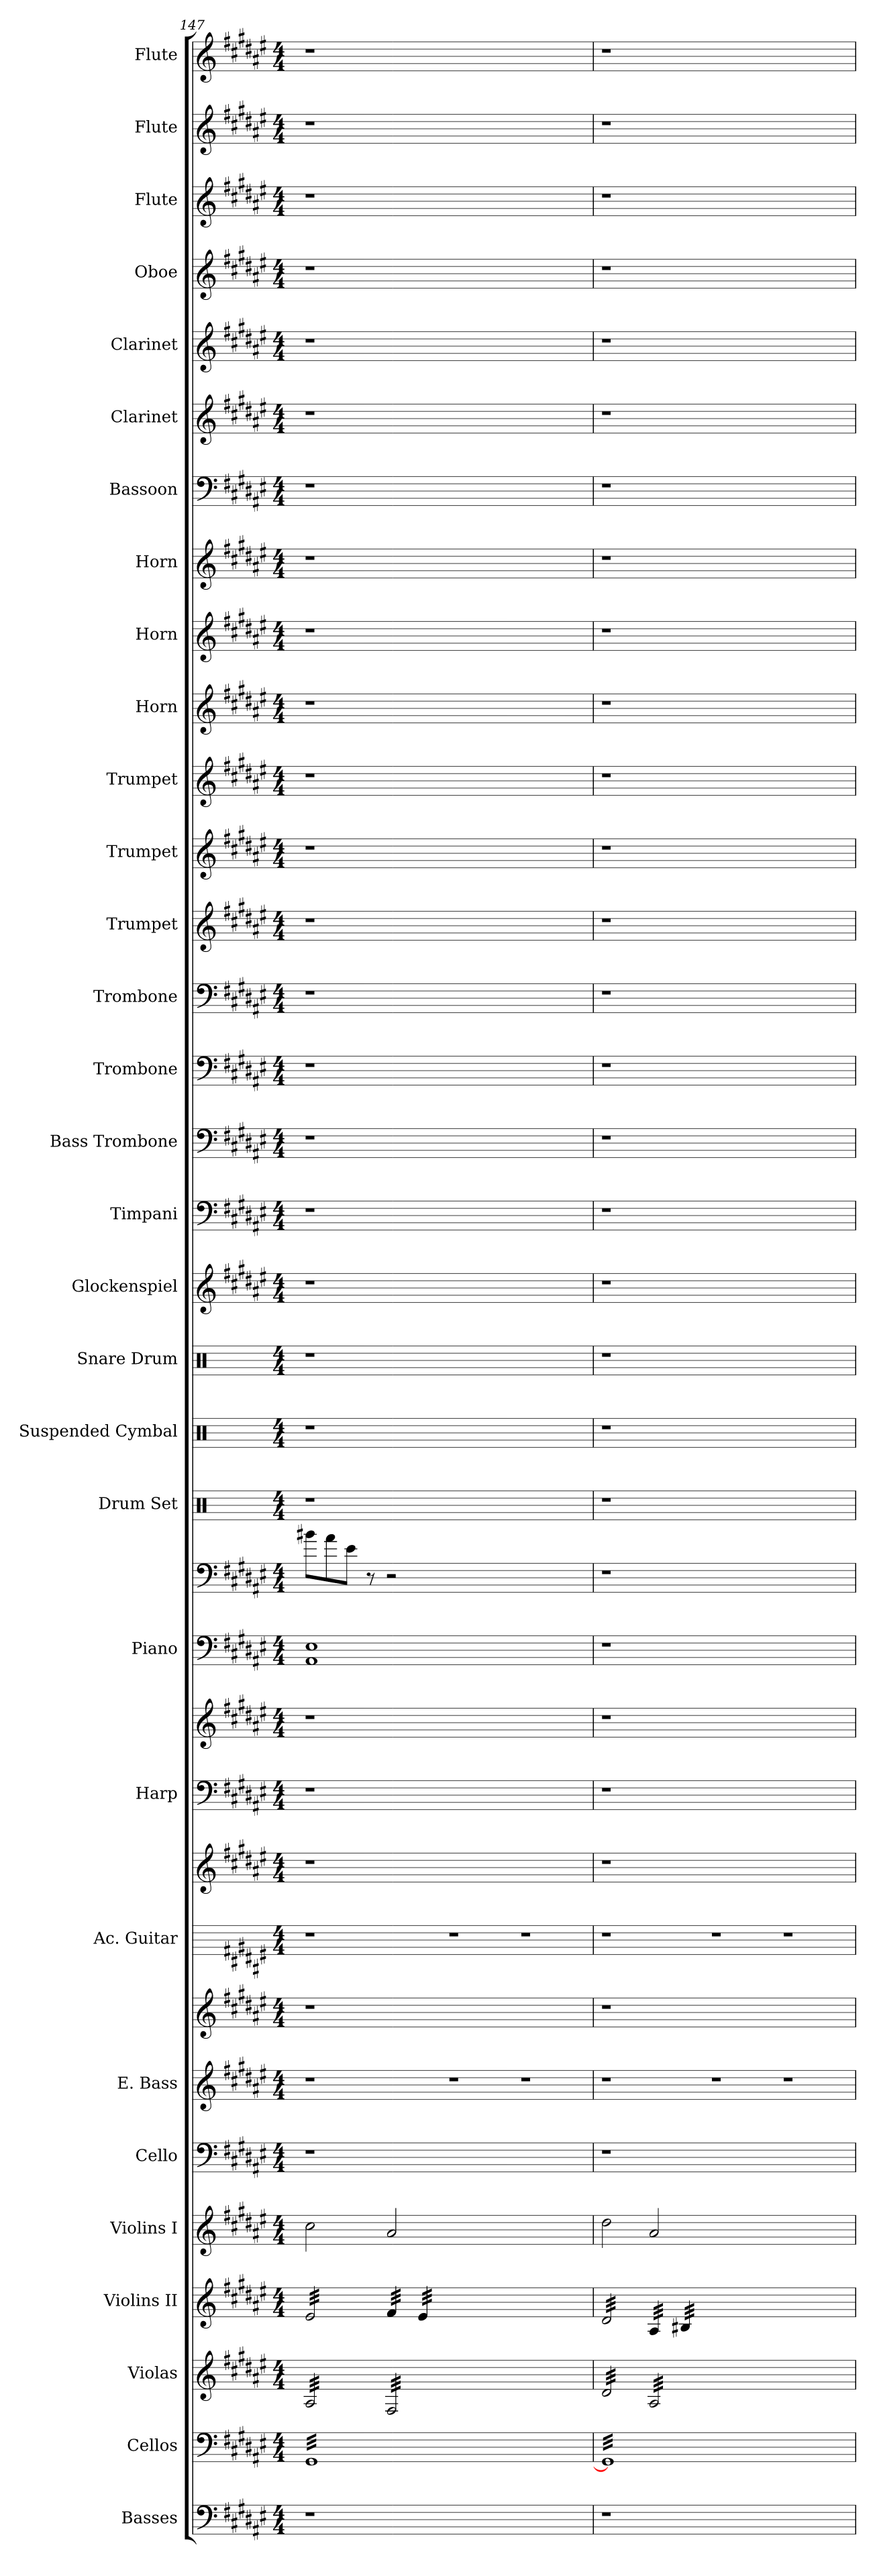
**kern	**kern	**kern	**kern	**kern	**kern	**kern	**kern	**kern	**kern	**kern	**kern	**kern	**kern	**kern	**kern	**kern	**kern	**kern	**kern	**kern	**kern	**kern	**kern	**kern	**kern	**kern	**kern	**kern	**kern	**kern	**kern	**kern	**kern	**kern
*part31	*part30	*part29	*part28	*part27	*part26	*part25	*part25	*part24	*part24	*part23	*part23	*part22	*part22	*part21	*part20	*part19	*part18	*part17	*part16	*part15	*part14	*part13	*part12	*part11	*part10	*part9	*part8	*part7	*part6	*part5	*part4	*part3	*part2	*part1
*staff35	*staff34	*staff33	*staff32	*staff31	*staff30	*staff29	*staff28	*staff27	*staff26	*staff25	*staff24	*staff23	*staff22	*staff21	*staff20	*staff19	*staff18	*staff17	*staff16	*staff15	*staff14	*staff13	*staff12	*staff11	*staff10	*staff9	*staff8	*staff7	*staff6	*staff5	*staff4	*staff3	*staff2	*staff1
*I"Basses	*I"Cellos	*I"Violas	*I"Violins II	*I"Violins I	*I"Cello	*I"E. Bass	*	*I"Ac. Guitar	*	*I"Harp	*	*I"Piano	*	*I"Drum Set	*I"Suspended Cymbal	*I"Snare Drum	*I"Glockenspiel	*I"Timpani	*I"Bass Trombone	*I"Trombone	*I"Trombone	*I"Trumpet	*I"Trumpet	*I"Trumpet	*I"Horn	*I"Horn	*I"Horn	*I"Bassoon	*I"Clarinet	*I"Clarinet	*I"Oboe	*I"Flute	*I"Flute	*I"Flute
*	*	*	*	*	*	*	*	*	*	*	*	*	*	*	*I'Cym	*I'Sn Dr	*	*	*	*	*	*	*	*	*	*	*	*	*	*	*	*	*	*
*clefF4	*clefF4	*clefG2	*clefG2	*clefG2	*clefF4	*clefG2	*clefG2	*	*clefG2	*clefF4	*clefG2	*clefF4	*clefF4	*clefX	*clefX	*clefX	*clefG2	*clefF4	*clefF4	*clefF4	*clefF4	*clefG2	*clefG2	*clefG2	*clefG2	*clefG2	*clefG2	*clefF4	*clefG2	*clefG2	*clefG2	*clefG2	*clefG2	*clefG2
*ITrd7c12	*	*	*	*	*	*ITrd7c12	*ITrd7c12	*ITrd7c12	*ITrd7c12	*	*	*	*	*	*	*	*ITrd-14c-24	*	*	*	*	*	*	*	*	*	*	*	*	*	*	*ITrd-7c-12	*	*
*k[f#c#g#d#a#e#]	*k[f#c#g#d#a#e#]	*k[f#c#g#d#a#e#]	*k[f#c#g#d#a#e#]	*k[f#c#g#d#a#e#]	*k[f#c#g#d#a#e#]	*k[f#c#g#d#a#e#]	*k[f#c#g#d#a#e#]	*k[f#c#g#d#a#e#]	*k[f#c#g#d#a#e#]	*k[f#c#g#d#a#e#]	*k[f#c#g#d#a#e#]	*k[f#c#g#d#a#e#]	*k[f#c#g#d#a#e#]	*	*	*	*k[f#c#g#d#a#e#]	*k[f#c#g#d#a#e#]	*k[f#c#g#d#a#e#]	*k[f#c#g#d#a#e#]	*k[f#c#g#d#a#e#]	*k[f#c#g#d#a#e#]	*k[f#c#g#d#a#e#]	*k[f#c#g#d#a#e#]	*k[f#c#g#d#a#e#]	*k[f#c#g#d#a#e#]	*k[f#c#g#d#a#e#]	*k[f#c#g#d#a#e#]	*k[f#c#g#d#a#e#]	*k[f#c#g#d#a#e#]	*k[f#c#g#d#a#e#]	*k[f#c#g#d#a#e#]	*k[f#c#g#d#a#e#]	*k[f#c#g#d#a#e#]
*F#:	*F#:	*F#:	*F#:	*F#:	*F#:	*F#:	*F#:	*F#:	*F#:	*F#:	*F#:	*F#:	*F#:	*	*	*	*F#:	*F#:	*F#:	*F#:	*F#:	*F#:	*F#:	*F#:	*F#:	*F#:	*F#:	*F#:	*F#:	*F#:	*F#:	*F#:	*F#:	*F#:
*M4/4	*M4/4	*M4/4	*M4/4	*M4/4	*M4/4	*M4/4	*M4/4	*M4/4	*M4/4	*M4/4	*M4/4	*M4/4	*M4/4	*M4/4	*M4/4	*M4/4	*M4/4	*M4/4	*M4/4	*M4/4	*M4/4	*M4/4	*M4/4	*M4/4	*M4/4	*M4/4	*M4/4	*M4/4	*M4/4	*M4/4	*M4/4	*M4/4	*M4/4	*M4/4
*MM70	*MM70	*MM70	*MM70	*MM70	*MM70	*MM70	*MM70	*MM70	*MM70	*MM70	*MM70	*MM70	*MM70	*MM70	*MM70	*MM70	*MM70	*MM70	*MM70	*MM70	*MM70	*MM70	*MM70	*MM70	*MM70	*MM70	*MM70	*MM70	*MM70	*MM70	*MM70	*MM70	*MM70	*MM70
=147	=147	=147	=147	=147	=147	=147	=147	=147	=147	=147	=147	=147	=147	=147	=147	=147	=147	=147	=147	=147	=147	=147	=147	=147	=147	=147	=147	=147	=147	=147	=147	=147	=147	=147
*	*tremolo	*	*	*	*	*	*	*	*	*	*	*	*	*	*	*	*	*	*	*	*	*	*	*	*	*	*	*	*	*	*	*	*	*
*	*	*tremolo	*	*	*	*	*	*	*	*	*	*	*	*	*	*	*	*	*	*	*	*	*	*	*	*	*	*	*	*	*	*	*	*
*	*	*	*tremolo	*	*	*	*	*	*	*	*	*	*	*	*	*	*	*	*	*	*	*	*	*	*	*	*	*	*	*	*	*	*	*
1r	32GG#LLL	32A#LLL	32e#LLL	2cc#	1r	1r	1r	1r	1r	1r	1r	1E# 1AA#	8b#XL	1r	1r	1r	1r	1r	1r	1r	1r	1r	1r	1r	1r	1r	1r	1r	1r	1r	1r	1r	1r	1r
.	32GG#	32A#	32e#	.	.	.	.	.	.	.	.	.	.	.	.	.	.	.	.	.	.	.	.	.	.	.	.	.	.	.	.	.	.	.
.	32GG#	32A#	32e#	.	.	.	.	.	.	.	.	.	.	.	.	.	.	.	.	.	.	.	.	.	.	.	.	.	.	.	.	.	.	.
.	32GG#	32A#	32e#	.	.	.	.	.	.	.	.	.	.	.	.	.	.	.	.	.	.	.	.	.	.	.	.	.	.	.	.	.	.	.
.	32GG#	32A#	32e#	.	.	.	.	.	.	.	.	.	8a#	.	.	.	.	.	.	.	.	.	.	.	.	.	.	.	.	.	.	.	.	.
.	32GG#	32A#	32e#	.	.	.	.	.	.	.	.	.	.	.	.	.	.	.	.	.	.	.	.	.	.	.	.	.	.	.	.	.	.	.
.	32GG#	32A#	32e#	.	.	.	.	.	.	.	.	.	.	.	.	.	.	.	.	.	.	.	.	.	.	.	.	.	.	.	.	.	.	.
.	32GG#	32A#	32e#	.	.	.	.	.	.	.	.	.	.	.	.	.	.	.	.	.	.	.	.	.	.	.	.	.	.	.	.	.	.	.
.	32GG#	32A#	32e#	.	.	.	.	.	.	.	.	.	8e#J	.	.	.	.	.	.	.	.	.	.	.	.	.	.	.	.	.	.	.	.	.
.	32GG#	32A#	32e#	.	.	.	.	.	.	.	.	.	.	.	.	.	.	.	.	.	.	.	.	.	.	.	.	.	.	.	.	.	.	.
.	32GG#	32A#	32e#	.	.	.	.	.	.	.	.	.	.	.	.	.	.	.	.	.	.	.	.	.	.	.	.	.	.	.	.	.	.	.
.	32GG#	32A#	32e#	.	.	.	.	.	.	.	.	.	.	.	.	.	.	.	.	.	.	.	.	.	.	.	.	.	.	.	.	.	.	.
.	32GG#	32A#	32e#	.	.	.	.	.	.	.	.	.	8r	.	.	.	.	.	.	.	.	.	.	.	.	.	.	.	.	.	.	.	.	.
.	32GG#	32A#	32e#	.	.	.	.	.	.	.	.	.	.	.	.	.	.	.	.	.	.	.	.	.	.	.	.	.	.	.	.	.	.	.
.	32GG#	32A#	32e#	.	.	.	.	.	.	.	.	.	.	.	.	.	.	.	.	.	.	.	.	.	.	.	.	.	.	.	.	.	.	.
.	32GG#	32A#JJJ	32e#JJJ	.	.	.	.	.	.	.	.	.	.	.	.	.	.	.	.	.	.	.	.	.	.	.	.	.	.	.	.	.	.	.
.	32GG#	32F#LLL	32f#LLL	2a#	.	.	.	.	.	.	.	.	2r	.	.	.	.	.	.	.	.	.	.	.	.	.	.	.	.	.	.	.	.	.
.	32GG#	32F#	32f#	.	.	.	.	.	.	.	.	.	.	.	.	.	.	.	.	.	.	.	.	.	.	.	.	.	.	.	.	.	.	.
.	32GG#	32F#	32f#	.	.	.	.	.	.	.	.	.	.	.	.	.	.	.	.	.	.	.	.	.	.	.	.	.	.	.	.	.	.	.
.	32GG#	32F#	32f#	.	.	.	.	.	.	.	.	.	.	.	.	.	.	.	.	.	.	.	.	.	.	.	.	.	.	.	.	.	.	.
.	32GG#	32F#	32f#	.	.	.	.	.	.	.	.	.	.	.	.	.	.	.	.	.	.	.	.	.	.	.	.	.	.	.	.	.	.	.
.	32GG#	32F#	32f#	.	.	.	.	.	.	.	.	.	.	.	.	.	.	.	.	.	.	.	.	.	.	.	.	.	.	.	.	.	.	.
.	32GG#	32F#	32f#	.	.	.	.	.	.	.	.	.	.	.	.	.	.	.	.	.	.	.	.	.	.	.	.	.	.	.	.	.	.	.
.	32GG#	32F#	32f#JJJ	.	.	.	.	.	.	.	.	.	.	.	.	.	.	.	.	.	.	.	.	.	.	.	.	.	.	.	.	.	.	.
.	32GG#	32F#	32e#LLL	.	.	.	.	.	.	.	.	.	.	.	.	.	.	.	.	.	.	.	.	.	.	.	.	.	.	.	.	.	.	.
.	32GG#	32F#	32e#	.	.	.	.	.	.	.	.	.	.	.	.	.	.	.	.	.	.	.	.	.	.	.	.	.	.	.	.	.	.	.
.	32GG#	32F#	32e#	.	.	.	.	.	.	.	.	.	.	.	.	.	.	.	.	.	.	.	.	.	.	.	.	.	.	.	.	.	.	.
.	32GG#	32F#	32e#	.	.	.	.	.	.	.	.	.	.	.	.	.	.	.	.	.	.	.	.	.	.	.	.	.	.	.	.	.	.	.
.	32GG#	32F#	32e#	.	.	.	.	.	.	.	.	.	.	.	.	.	.	.	.	.	.	.	.	.	.	.	.	.	.	.	.	.	.	.
.	32GG#	32F#	32e#	.	.	.	.	.	.	.	.	.	.	.	.	.	.	.	.	.	.	.	.	.	.	.	.	.	.	.	.	.	.	.
.	32GG#	32F#	32e#	.	.	.	.	.	.	.	.	.	.	.	.	.	.	.	.	.	.	.	.	.	.	.	.	.	.	.	.	.	.	.
.	32GG#JJJ	32F#JJJ	32e#JJJ	.	.	.	.	.	.	.	.	.	.	.	.	.	.	.	.	.	.	.	.	.	.	.	.	.	.	.	.	.	.	.
0ryy	0ryy	0ryy	0ryy	0ryy	0ryy	1r	0ryy	1r	0ryy	0ryy	0ryy	0ryy	0ryy	0ryy	0ryy	0ryy	0ryy	0ryy	0ryy	0ryy	0ryy	0ryy	0ryy	0ryy	0ryy	0ryy	0ryy	0ryy	0ryy	0ryy	0ryy	0ryy	0ryy	0ryy
.	.	.	.	.	.	1r	.	1r	.	.	.	.	.	.	.	.	.	.	.	.	.	.	.	.	.	.	.	.	.	.	.	.	.	.
=148	=148	=148	=148	=148	=148	=148	=148	=148	=148	=148	=148	=148	=148	=148	=148	=148	=148	=148	=148	=148	=148	=148	=148	=148	=148	=148	=148	=148	=148	=148	=148	=148	=148	=148
1r	32GG#]LLL	32d#LLL	32d#LLL	2dd#	1r	1r	1r	1r	1r	1r	1r	1r	1r	1r	1r	1r	1r	1r	1r	1r	1r	1r	1r	1r	1r	1r	1r	1r	1r	1r	1r	1r	1r	1r
.	32GG#	32d#	32d#	.	.	.	.	.	.	.	.	.	.	.	.	.	.	.	.	.	.	.	.	.	.	.	.	.	.	.	.	.	.	.
.	32GG#	32d#	32d#	.	.	.	.	.	.	.	.	.	.	.	.	.	.	.	.	.	.	.	.	.	.	.	.	.	.	.	.	.	.	.
.	32GG#	32d#	32d#	.	.	.	.	.	.	.	.	.	.	.	.	.	.	.	.	.	.	.	.	.	.	.	.	.	.	.	.	.	.	.
.	32GG#	32d#	32d#	.	.	.	.	.	.	.	.	.	.	.	.	.	.	.	.	.	.	.	.	.	.	.	.	.	.	.	.	.	.	.
.	32GG#	32d#	32d#	.	.	.	.	.	.	.	.	.	.	.	.	.	.	.	.	.	.	.	.	.	.	.	.	.	.	.	.	.	.	.
.	32GG#	32d#	32d#	.	.	.	.	.	.	.	.	.	.	.	.	.	.	.	.	.	.	.	.	.	.	.	.	.	.	.	.	.	.	.
.	32GG#	32d#	32d#	.	.	.	.	.	.	.	.	.	.	.	.	.	.	.	.	.	.	.	.	.	.	.	.	.	.	.	.	.	.	.
.	32GG#	32d#	32d#	.	.	.	.	.	.	.	.	.	.	.	.	.	.	.	.	.	.	.	.	.	.	.	.	.	.	.	.	.	.	.
.	32GG#	32d#	32d#	.	.	.	.	.	.	.	.	.	.	.	.	.	.	.	.	.	.	.	.	.	.	.	.	.	.	.	.	.	.	.
.	32GG#	32d#	32d#	.	.	.	.	.	.	.	.	.	.	.	.	.	.	.	.	.	.	.	.	.	.	.	.	.	.	.	.	.	.	.
.	32GG#	32d#	32d#	.	.	.	.	.	.	.	.	.	.	.	.	.	.	.	.	.	.	.	.	.	.	.	.	.	.	.	.	.	.	.
.	32GG#	32d#	32d#	.	.	.	.	.	.	.	.	.	.	.	.	.	.	.	.	.	.	.	.	.	.	.	.	.	.	.	.	.	.	.
.	32GG#	32d#	32d#	.	.	.	.	.	.	.	.	.	.	.	.	.	.	.	.	.	.	.	.	.	.	.	.	.	.	.	.	.	.	.
.	32GG#	32d#	32d#	.	.	.	.	.	.	.	.	.	.	.	.	.	.	.	.	.	.	.	.	.	.	.	.	.	.	.	.	.	.	.
.	32GG#	32d#JJJ	32d#JJJ	.	.	.	.	.	.	.	.	.	.	.	.	.	.	.	.	.	.	.	.	.	.	.	.	.	.	.	.	.	.	.
.	32GG#	32A#LLL	32A#LLL	2a#	.	.	.	.	.	.	.	.	.	.	.	.	.	.	.	.	.	.	.	.	.	.	.	.	.	.	.	.	.	.
.	32GG#	32A#	32A#	.	.	.	.	.	.	.	.	.	.	.	.	.	.	.	.	.	.	.	.	.	.	.	.	.	.	.	.	.	.	.
.	32GG#	32A#	32A#	.	.	.	.	.	.	.	.	.	.	.	.	.	.	.	.	.	.	.	.	.	.	.	.	.	.	.	.	.	.	.
.	32GG#	32A#	32A#	.	.	.	.	.	.	.	.	.	.	.	.	.	.	.	.	.	.	.	.	.	.	.	.	.	.	.	.	.	.	.
.	32GG#	32A#	32A#	.	.	.	.	.	.	.	.	.	.	.	.	.	.	.	.	.	.	.	.	.	.	.	.	.	.	.	.	.	.	.
.	32GG#	32A#	32A#	.	.	.	.	.	.	.	.	.	.	.	.	.	.	.	.	.	.	.	.	.	.	.	.	.	.	.	.	.	.	.
.	32GG#	32A#	32A#	.	.	.	.	.	.	.	.	.	.	.	.	.	.	.	.	.	.	.	.	.	.	.	.	.	.	.	.	.	.	.
.	32GG#	32A#	32A#JJJ	.	.	.	.	.	.	.	.	.	.	.	.	.	.	.	.	.	.	.	.	.	.	.	.	.	.	.	.	.	.	.
.	32GG#	32A#	32B#XLLL	.	.	.	.	.	.	.	.	.	.	.	.	.	.	.	.	.	.	.	.	.	.	.	.	.	.	.	.	.	.	.
.	32GG#	32A#	32B#X	.	.	.	.	.	.	.	.	.	.	.	.	.	.	.	.	.	.	.	.	.	.	.	.	.	.	.	.	.	.	.
.	32GG#	32A#	32B#X	.	.	.	.	.	.	.	.	.	.	.	.	.	.	.	.	.	.	.	.	.	.	.	.	.	.	.	.	.	.	.
.	32GG#	32A#	32B#X	.	.	.	.	.	.	.	.	.	.	.	.	.	.	.	.	.	.	.	.	.	.	.	.	.	.	.	.	.	.	.
.	32GG#	32A#	32B#X	.	.	.	.	.	.	.	.	.	.	.	.	.	.	.	.	.	.	.	.	.	.	.	.	.	.	.	.	.	.	.
.	32GG#	32A#	32B#X	.	.	.	.	.	.	.	.	.	.	.	.	.	.	.	.	.	.	.	.	.	.	.	.	.	.	.	.	.	.	.
.	32GG#	32A#	32B#X	.	.	.	.	.	.	.	.	.	.	.	.	.	.	.	.	.	.	.	.	.	.	.	.	.	.	.	.	.	.	.
.	32GG#JJJ	32A#JJJ	32B#XJJJ	.	.	.	.	.	.	.	.	.	.	.	.	.	.	.	.	.	.	.	.	.	.	.	.	.	.	.	.	.	.	.
*	*	*	*Xtremolo	*	*	*	*	*	*	*	*	*	*	*	*	*	*	*	*	*	*	*	*	*	*	*	*	*	*	*	*	*	*	*
*	*	*Xtremolo	*	*	*	*	*	*	*	*	*	*	*	*	*	*	*	*	*	*	*	*	*	*	*	*	*	*	*	*	*	*	*	*
*	*Xtremolo	*	*	*	*	*	*	*	*	*	*	*	*	*	*	*	*	*	*	*	*	*	*	*	*	*	*	*	*	*	*	*	*	*
0ryy	0ryy	0ryy	0ryy	0ryy	0ryy	1r	0ryy	1r	0ryy	0ryy	0ryy	0ryy	0ryy	0ryy	0ryy	0ryy	0ryy	0ryy	0ryy	0ryy	0ryy	0ryy	0ryy	0ryy	0ryy	0ryy	0ryy	0ryy	0ryy	0ryy	0ryy	0ryy	0ryy	0ryy
.	.	.	.	.	.	1r	.	1r	.	.	.	.	.	.	.	.	.	.	.	.	.	.	.	.	.	.	.	.	.	.	.	.	.	.
=	=	=	=	=	=	=	=	=	=	=	=	=	=	=	=	=	=	=	=	=	=	=	=	=	=	=	=	=	=	=	=	=	=	=
*-	*-	*-	*-	*-	*-	*-	*-	*-	*-	*-	*-	*-	*-	*-	*-	*-	*-	*-	*-	*-	*-	*-	*-	*-	*-	*-	*-	*-	*-	*-	*-	*-	*-	*-
